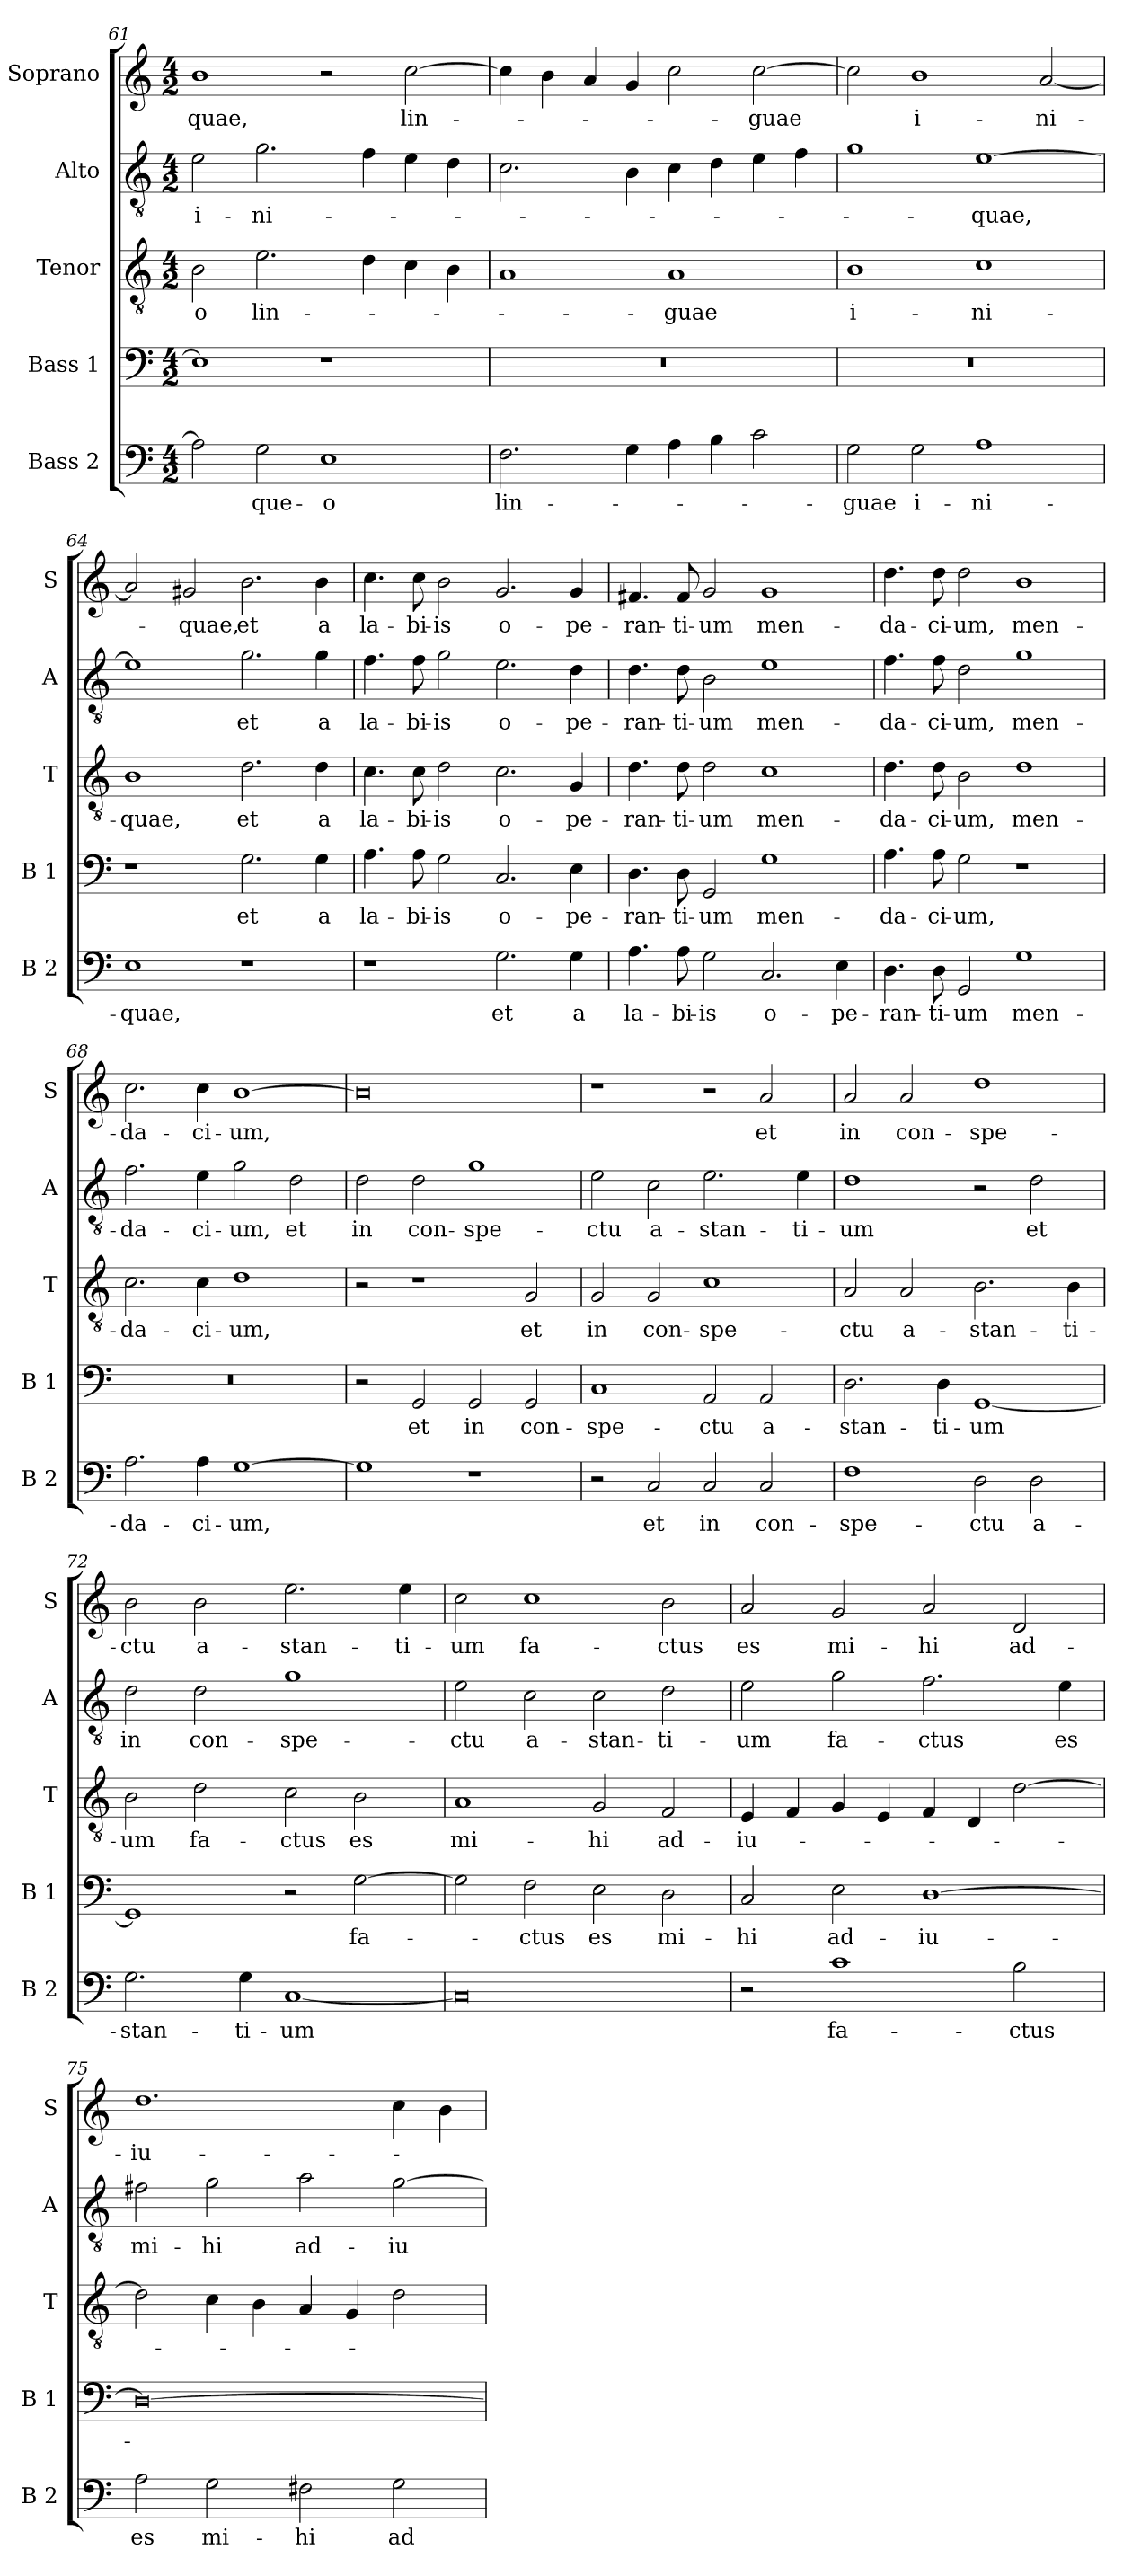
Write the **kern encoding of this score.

**kern	**text	**kern	**text	**kern	**text	**kern	**text	**kern	**text
*part5	*part5	*part4	*part4	*part3	*part3	*part2	*part2	*part1	*part1
*staff5	*staff5	*staff4	*staff4	*staff3	*staff3	*staff2	*staff2	*staff1	*staff1
*I"Bass 2	*	*I"Bass 1	*	*I"Tenor	*	*I"Alto	*	*I"Soprano	*
*I'B 2	*	*I'B 1	*	*I'T	*	*I'A	*	*I'S	*
!!LO:PB:g=z
*clefF4	*	*clefF4	*	*clefGv2	*	*clefGv2	*	*clefG2	*
*k[]	*	*k[]	*	*k[]	*	*k[]	*	*k[]	*
*C:	*	*C:	*	*C:	*	*C:	*	*C:	*
*M4/2	*	*M4/2	*	*M4/2	*	*M4/2	*	*M4/2	*
=61	=61	=61	=61	=61	=61	=61	=61	=61	=61
!	!	!	!	!	!LO:LY:b	!	!LO:LY:b	!	!LO:LY:b
2A\]	.	1E]	.	2B\	-o	2e\	i-	1b	-quae,
!	!LO:LY:b	!	!	!	!LO:LY:b	!	!LO:LY:b	!	!
2G\	-que-	.	.	2.e\	lin-	2.g\	-ni-	.	.
!	!LO:LY:b	!	!	!	!	!	!	!	!
1E	-o	1r	.	.	.	.	.	2r	.
.	.	.	.	4d\	.	4f\	.	.	.
!	!	!	!	!	!	!	!	!	!LO:LY:b
.	.	.	.	4c\	.	4e\	.	[2cc\	lin-
.	.	.	.	4B\	.	4d\	.	.	.
=62	=62	=62	=62	=62	=62	=62	=62	=62	=62
!	!LO:LY:b	!	!	!	!	!	!	!	!
2.F\	lin-	0r	.	1A	.	2.c\	.	4cc\]	.
.	.	.	.	.	.	.	.	4b\	.
.	.	.	.	.	.	.	.	4a/	.
4G\	.	.	.	.	.	4B\	.	4g/	.
!	!	!	!	!	!LO:LY:b	!	!	!	!
4A\	.	.	.	1A	-guae	4c\	.	2cc\	.
4B\	.	.	.	.	.	4d\	.	.	.
!	!	!	!	!	!	!	!	!	!LO:LY:b
2c\	.	.	.	.	.	4e\	.	[2cc\	-guae
.	.	.	.	.	.	4f\	.	.	.
=63	=63	=63	=63	=63	=63	=63	=63	=63	=63
!	!LO:LY:b	!	!	!	!LO:LY:b	!	!	!	!
2G\	-guae	0r	.	1B	i-	1g	.	2cc\]	.
!	!LO:LY:b	!	!	!	!	!	!	!	!LO:LY:b
2G\	i-	.	.	.	.	.	.	1b	i-
!	!LO:LY:b	!	!	!	!LO:LY:b	!	!LO:LY:b	!	!
1A	-ni-	.	.	1c	-ni-	[1e	-quae,	.	.
!	!	!	!	!	!	!	!	!	!LO:LY:b
.	.	.	.	.	.	.	.	[2a/	-ni-
=64	=64	=64	=64	=64	=64	=64	=64	=64	=64
!	!LO:LY:b	!	!	!	!LO:LY:b	!	!	!	!
1E	-quae,	1r	.	1B	-quae,	1e]	.	2a/]	.
!	!	!	!	!	!	!	!	!	!LO:LY:b
.	.	.	.	.	.	.	.	2g#X/	-quae,
!	!	!	!LO:LY:b	!	!LO:LY:b	!	!LO:LY:b	!	!LO:LY:b
1r	.	2.G\	-et	2.d\	et	2.g\	et	2.b\	et
!	!	!	!LO:LY:b	!	!LO:LY:b	!	!LO:LY:b	!	!LO:LY:b
.	.	4G\	a	4d\	a	4g\	a	4b\	a
=65	=65	=65	=65	=65	=65	=65	=65	=65	=65
!	!	!	!LO:LY:b	!	!LO:LY:b	!	!LO:LY:b	!	!LO:LY:b
1r	.	4.A\	la-	4.c\	la-	4.f\	la-	4.cc\	la-
!	!	!	!LO:LY:b	!	!LO:LY:b	!	!LO:LY:b	!	!LO:LY:b
.	.	8A\	-bi-	8c\	-bi-	8f\	-bi-	8cc\	-bi-
!	!	!	!LO:LY:b	!	!LO:LY:b	!	!LO:LY:b	!	!LO:LY:b
.	.	2G\	-is	2d\	-is	2g\	-is	2b\	-is
!	!LO:LY:b	!	!LO:LY:b	!	!LO:LY:b	!	!LO:LY:b	!	!LO:LY:b
2.G\	et	2.C/	o-	2.c\	o-	2.e\	o-	2.g/	o-
!	!LO:LY:b	!	!LO:LY:b	!	!LO:LY:b	!	!LO:LY:b	!	!LO:LY:b
4G\	a	4E\	-pe-	4G/	-pe-	4d\	-pe-	4g/	-pe-
!!LO:LB:g=z
=66	=66	=66	=66	=66	=66	=66	=66	=66	=66
!	!LO:LY:b	!	!LO:LY:b	!	!LO:LY:b	!	!LO:LY:b	!	!LO:LY:b
4.A\	la-	4.D\	-ran-	4.d\	-ran-	4.d\	-ran-	4.f#X/	-ran-
!	!LO:LY:b	!	!LO:LY:b	!	!LO:LY:b	!	!LO:LY:b	!	!LO:LY:b
8A\	-bi-	8D\	-ti-	8d\	-ti-	8d\	-ti-	8f#/	-ti-
!	!LO:LY:b	!	!LO:LY:b	!	!LO:LY:b	!	!LO:LY:b	!	!LO:LY:b
2G\	-is	2GG/	-um	2d\	-um	2B\	-um	2g/	-um
!	!LO:LY:b	!	!LO:LY:b	!	!LO:LY:b	!	!LO:LY:b	!	!LO:LY:b
2.C/	o-	1G	men-	1c	men-	1e	men-	1g	men-
!	!LO:LY:b	!	!	!	!	!	!	!	!
4E\	-pe-	.	.	.	.	.	.	.	.
=67	=67	=67	=67	=67	=67	=67	=67	=67	=67
!	!LO:LY:b	!	!LO:LY:b	!	!LO:LY:b	!	!LO:LY:b	!	!LO:LY:b
4.D\	-ran-	4.A\	-da-	4.d\	-da-	4.f\	-da-	4.dd\	-da-
!	!LO:LY:b	!	!LO:LY:b	!	!LO:LY:b	!	!LO:LY:b	!	!LO:LY:b
8D\	-ti-	8A\	-ci-	8d\	-ci-	8f\	-ci-	8dd\	-ci-
!	!LO:LY:b	!	!LO:LY:b	!	!LO:LY:b	!	!LO:LY:b	!	!LO:LY:b
2GG/	-um	2G\	-um,	2B\	-um,	2d\	-um,	2dd\	-um,
!	!LO:LY:b	!	!	!	!LO:LY:b	!	!LO:LY:b	!	!LO:LY:b
1G	men-	1r	.	1d	men-	1g	men-	1b	men-
=68	=68	=68	=68	=68	=68	=68	=68	=68	=68
!	!LO:LY:b	!	!	!	!LO:LY:b	!	!LO:LY:b	!	!LO:LY:b
2.A\	-da-	0r	.	2.c\	-da-	2.f\	-da-	2.cc\	-da-
!	!LO:LY:b	!	!	!	!LO:LY:b	!	!LO:LY:b	!	!LO:LY:b
4A\	-ci-	.	.	4c\	-ci-	4e\	-ci-	4cc\	-ci-
!	!LO:LY:b	!	!	!	!LO:LY:b	!	!LO:LY:b	!	!LO:LY:b
[1G	-um,	.	.	1d	-um,	2g\	-um,	[1b	-um,
!	!	!	!	!	!	!	!LO:LY:b	!	!
.	.	.	.	.	.	2d\	et	.	.
=69	=69	=69	=69	=69	=69	=69	=69	=69	=69
!	!	!	!	!	!	!	!LO:LY:b	!	!
1G]	.	2r	.	2r	.	2d\	in	0b]	.
!	!	!	!LO:LY:b	!	!	!	!LO:LY:b	!	!
.	.	2GG/	et	1r	.	2d\	con-	.	.
!	!	!	!LO:LY:b	!	!	!	!LO:LY:b	!	!
1r	.	2GG/	in	.	.	1g	-spe-	.	.
!	!	!	!LO:LY:b	!	!LO:LY:b	!	!	!	!
.	.	2GG/	con-	2G/	et	.	.	.	.
=70	=70	=70	=70	=70	=70	=70	=70	=70	=70
!	!	!	!LO:LY:b	!	!LO:LY:b	!	!LO:LY:b	!	!
2r	.	1C	-spe-	2G/	in	2e\	-ctu	1r	.
!	!LO:LY:b	!	!	!	!LO:LY:b	!	!LO:LY:b	!	!
2C/	et	.	.	2G/	con-	2c\	a-	.	.
!	!LO:LY:b	!	!LO:LY:b	!	!LO:LY:b	!	!LO:LY:b	!	!
2C/	in	2AA/	-ctu	1c	-spe-	2.e\	-stan-	2r	.
!	!LO:LY:b	!	!LO:LY:b	!	!	!	!	!	!LO:LY:b
2C/	con-	2AA/	a-	.	.	.	.	2a/	et
!	!	!	!	!	!	!	!LO:LY:b	!	!
.	.	.	.	.	.	4e\	-ti-	.	.
!!LO:PB:g=z
=71	=71	=71	=71	=71	=71	=71	=71	=71	=71
!	!LO:LY:b	!	!LO:LY:b	!	!LO:LY:b	!	!LO:LY:b	!	!LO:LY:b
1F	-spe-	2.D\	-stan-	2A/	-ctu	1d	-um	2a/	in
!	!	!	!	!	!LO:LY:b	!	!	!	!LO:LY:b
.	.	.	.	2A/	a-	.	.	2a/	con-
!	!	!	!LO:LY:b	!	!	!	!	!	!
.	.	4D\	-ti-	.	.	.	.	.	.
!	!LO:LY:b	!	!LO:LY:b	!	!LO:LY:b	!	!	!	!LO:LY:b
2D\	-ctu	[1GG	-um	2.B\	-stan-	2r	.	1dd	-spe-
!	!LO:LY:b	!	!	!	!	!	!LO:LY:b	!	!
2D\	a-	.	.	.	.	2d\	et	.	.
!	!	!	!	!	!LO:LY:b	!	!	!	!
.	.	.	.	4B\	-ti-	.	.	.	.
=72	=72	=72	=72	=72	=72	=72	=72	=72	=72
!	!LO:LY:b	!	!	!	!LO:LY:b	!	!LO:LY:b	!	!LO:LY:b
2.G\	-stan-	1GG]	.	2B\	-um	2d\	in	2b\	-ctu
!	!	!	!	!	!LO:LY:b	!	!LO:LY:b	!	!LO:LY:b
.	.	.	.	2d\	fa-	2d\	con-	2b\	a-
!	!LO:LY:b	!	!	!	!	!	!	!	!
4G\	-ti-	.	.	.	.	.	.	.	.
!	!LO:LY:b	!	!	!	!LO:LY:b	!	!LO:LY:b	!	!LO:LY:b
[1C	-um	2r	.	2c\	-ctus	1g	-spe-	2.ee\	-stan-
!	!	!	!LO:LY:b	!	!LO:LY:b	!	!	!	!
.	.	[2G\	fa-	2B\	es	.	.	.	.
!	!	!	!	!	!	!	!	!	!LO:LY:b
.	.	.	.	.	.	.	.	4ee\	-ti-
=73	=73	=73	=73	=73	=73	=73	=73	=73	=73
!	!	!	!	!	!LO:LY:b	!	!LO:LY:b	!	!LO:LY:b
0C]	.	2G\]	.	1A	mi-	2e\	-ctu	2cc\	-um
!	!	!	!LO:LY:b	!	!	!	!LO:LY:b	!	!LO:LY:b
.	.	2F\	-ctus	.	.	2c\	a-	1cc	fa-
!	!	!	!LO:LY:b	!	!LO:LY:b	!	!LO:LY:b	!	!
.	.	2E\	es	2G/	-hi	2c\	-stan-	.	.
!	!	!	!LO:LY:b	!	!LO:LY:b	!	!LO:LY:b	!	!LO:LY:b
.	.	2D\	mi-	2F/	ad-	2d\	-ti-	2b\	-ctus
=74	=74	=74	=74	=74	=74	=74	=74	=74	=74
!	!	!	!LO:LY:b	!	!LO:LY:b	!	!LO:LY:b	!	!LO:LY:b
2r	.	2C/	-hi	4E/	-iu-	2e\	-um	2a/	es
.	.	.	.	4F/	.	.	.	.	.
!	!LO:LY:b	!	!LO:LY:b	!	!	!	!LO:LY:b	!	!LO:LY:b
1c	fa-	2E\	ad-	4G/	.	2g\	fa-	2g/	mi-
.	.	.	.	4E/	.	.	.	.	.
!	!	!	!LO:LY:b	!	!	!	!LO:LY:b	!	!LO:LY:b
.	.	[1D	-iu-	4F/	.	2.f\	-ctus	2a/	-hi
.	.	.	.	4D/	.	.	.	.	.
!	!LO:LY:b	!	!	!	!	!	!	!	!LO:LY:b
2B\	-ctus	.	.	[2d\	.	.	.	2d/	ad-
!	!	!	!	!	!	!	!LO:LY:b	!	!
.	.	.	.	.	.	4e\	es	.	.
=75	=75	=75	=75	=75	=75	=75	=75	=75	=75
!	!LO:LY:b	!	!	!	!	!	!LO:LY:b	!	!LO:LY:b
2A\	es	0D_	.	2d\]	.	2f#X\	mi-	1.dd	-iu-
!	!LO:LY:b	!	!	!	!	!	!LO:LY:b	!	!
2G\	mi-	.	.	4c\	.	2g\	-hi	.	.
.	.	.	.	4B\	.	.	.	.	.
!	!LO:LY:b	!	!	!	!	!	!LO:LY:b	!	!
2F#X\	-hi	.	.	4A/	.	2a\	ad-	.	.
.	.	.	.	4G/	.	.	.	.	.
!	!LO:LY:b	!	!	!	!	!	!LO:LY:b	!	!
2G\	ad-	.	.	2d\	.	[2g\	-iu-	4cc\	.
.	.	.	.	.	.	.	.	4b\	.
=	=	=	=	=	=	=	=	=	=
*-	*-	*-	*-	*-	*-	*-	*-	*-	*-
